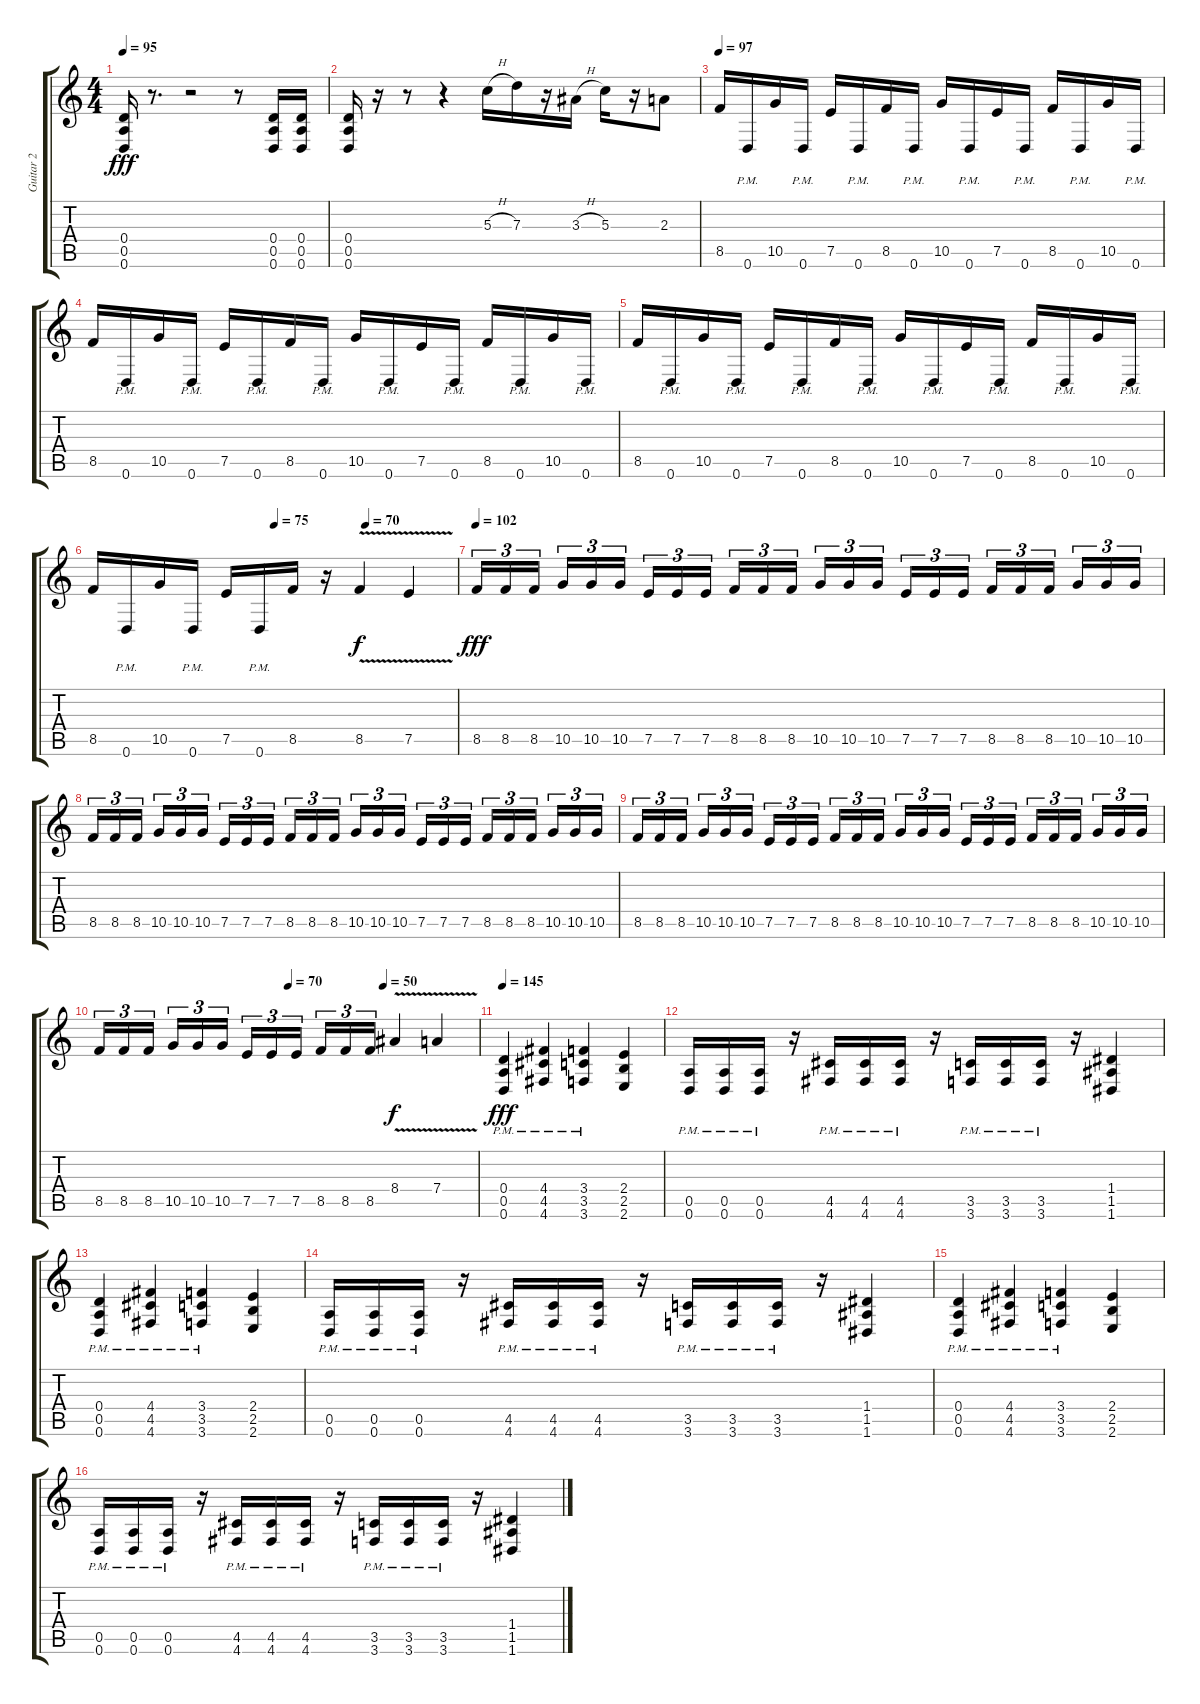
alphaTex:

\track ("Guitar 2" "Guitar 2") {instrument distortionguitar}
\staff {score tabs}
\tuning (E4 B3 G3 D3 A2 D2) {hide}
\ts (4 4)
\tempo 95
\clef g2
\ks c
(0.4 0.5 0.6).16{dy fff} r.8{d} r.2 r.8 (0.4 0.5 0.6).16 (0.4 0.5 0.6).16 |
(0.4 0.5 0.6).16 r.16 r.8 r.4 5.3{h}.16 7.3.16 r.16 3.3{h}.16 5.3.16 r.16 2.3.8 |
\tempo 97
8.5.16 0.6{pm}.16 10.5.16 0.6{pm}.16 7.5.16 0.6{pm}.16 8.5.16 0.6{pm}.16 10.5.16 0.6{pm}.16 7.5.16 0.6{pm}.16 8.5.16 0.6{pm}.16 10.5.16 0.6{pm}.16 |
8.5.16 0.6{pm}.16 10.5.16 0.6{pm}.16 7.5.16 0.6{pm}.16 8.5.16 0.6{pm}.16 10.5.16 0.6{pm}.16 7.5.16 0.6{pm}.16 8.5.16 0.6{pm}.16 10.5.16 0.6{pm}.16 |
8.5.16 0.6{pm}.16 10.5.16 0.6{pm}.16 7.5.16 0.6{pm}.16 8.5.16 0.6{pm}.16 10.5.16 0.6{pm}.16 7.5.16 0.6{pm}.16 8.5.16 0.6{pm}.16 10.5.16 0.6{pm}.16 |
\tempo (75 0.5)
\tempo (70 0.75)
8.5.16 0.6{pm}.16 10.5.16 0.6{pm}.16 7.5.16 0.6{pm}.16 8.5.16 r.16 8.5{v}.4{dy f} 7.5{v}.4 |
\tempo 102
8.5.16{tu (3 2) dy fff} 8.5.16{tu (3 2)} 8.5.16{tu (3 2) beam splitsecondary} 10.5.16{tu (3 2)} 10.5.16{tu (3 2)} 10.5.16{tu (3 2)} 7.5.16{tu (3 2)} 7.5.16{tu (3 2)} 7.5.16{tu (3 2) beam splitsecondary} 8.5.16{tu (3 2)} 8.5.16{tu (3 2)} 8.5.16{tu (3 2)} 10.5.16{tu (3 2)} 10.5.16{tu (3 2)} 10.5.16{tu (3 2) beam splitsecondary} 7.5.16{tu (3 2)} 7.5.16{tu (3 2)} 7.5.16{tu (3 2)} 8.5.16{tu (3 2)} 8.5.16{tu (3 2)} 8.5.16{tu (3 2) beam splitsecondary} 10.5.16{tu (3 2)} 10.5.16{tu (3 2)} 10.5.16{tu (3 2)} |
8.5.16{tu (3 2)} 8.5.16{tu (3 2)} 8.5.16{tu (3 2) beam splitsecondary} 10.5.16{tu (3 2)} 10.5.16{tu (3 2)} 10.5.16{tu (3 2)} 7.5.16{tu (3 2)} 7.5.16{tu (3 2)} 7.5.16{tu (3 2) beam splitsecondary} 8.5.16{tu (3 2)} 8.5.16{tu (3 2)} 8.5.16{tu (3 2)} 10.5.16{tu (3 2)} 10.5.16{tu (3 2)} 10.5.16{tu (3 2) beam splitsecondary} 7.5.16{tu (3 2)} 7.5.16{tu (3 2)} 7.5.16{tu (3 2)} 8.5.16{tu (3 2)} 8.5.16{tu (3 2)} 8.5.16{tu (3 2) beam splitsecondary} 10.5.16{tu (3 2)} 10.5.16{tu (3 2)} 10.5.16{tu (3 2)} |
8.5.16{tu (3 2)} 8.5.16{tu (3 2)} 8.5.16{tu (3 2) beam splitsecondary} 10.5.16{tu (3 2)} 10.5.16{tu (3 2)} 10.5.16{tu (3 2)} 7.5.16{tu (3 2)} 7.5.16{tu (3 2)} 7.5.16{tu (3 2) beam splitsecondary} 8.5.16{tu (3 2)} 8.5.16{tu (3 2)} 8.5.16{tu (3 2)} 10.5.16{tu (3 2)} 10.5.16{tu (3 2)} 10.5.16{tu (3 2) beam splitsecondary} 7.5.16{tu (3 2)} 7.5.16{tu (3 2)} 7.5.16{tu (3 2)} 8.5.16{tu (3 2)} 8.5.16{tu (3 2)} 8.5.16{tu (3 2) beam splitsecondary} 10.5.16{tu (3 2)} 10.5.16{tu (3 2)} 10.5.16{tu (3 2)} |
\tempo (70 0.5)
\tempo (50 0.75)
8.5.16{tu (3 2)} 8.5.16{tu (3 2)} 8.5.16{tu (3 2) beam splitsecondary} 10.5.16{tu (3 2)} 10.5.16{tu (3 2)} 10.5.16{tu (3 2)} 7.5.16{tu (3 2)} 7.5.16{tu (3 2)} 7.5.16{tu (3 2) beam splitsecondary} 8.5.16{tu (3 2)} 8.5.16{tu (3 2)} 8.5.16{tu (3 2)} 8.4{v}.4{dy f} 7.4{v}.4 |
\tempo 145
(0.4{pm} 0.5{pm} 0.6{pm}).4{dy fff} (4.4{pm} 4.5{pm} 4.6{pm}).4 (3.4{pm} 3.5{pm} 3.6{pm}).4 (2.4 2.5 2.6).4 |
(0.5{pm} 0.6{pm}).16 (0.5{pm} 0.6{pm}).16 (0.5{pm} 0.6{pm}).16 r.16 (4.5{pm} 4.6{pm}).16 (4.5{pm} 4.6{pm}).16 (4.5{pm} 4.6{pm}).16 r.16 (3.5{pm} 3.6{pm}).16 (3.5{pm} 3.6{pm}).16 (3.5{pm} 3.6{pm}).16 r.16 (1.4 1.5 1.6).4 |
(0.4{pm} 0.5{pm} 0.6{pm}).4 (4.4{pm} 4.5{pm} 4.6{pm}).4 (3.4{pm} 3.5{pm} 3.6{pm}).4 (2.4 2.5 2.6).4 |
(0.5{pm} 0.6{pm}).16 (0.5{pm} 0.6{pm}).16 (0.5{pm} 0.6{pm}).16 r.16 (4.5{pm} 4.6{pm}).16 (4.5{pm} 4.6{pm}).16 (4.5{pm} 4.6{pm}).16 r.16 (3.5{pm} 3.6{pm}).16 (3.5{pm} 3.6{pm}).16 (3.5{pm} 3.6{pm}).16 r.16 (1.4 1.5 1.6).4 |
(0.4{pm} 0.5{pm} 0.6{pm}).4 (4.4{pm} 4.5{pm} 4.6{pm}).4 (3.4{pm} 3.5{pm} 3.6{pm}).4 (2.4 2.5 2.6).4 |
(0.5{pm} 0.6{pm}).16 (0.5{pm} 0.6{pm}).16 (0.5{pm} 0.6{pm}).16 r.16 (4.5{pm} 4.6{pm}).16 (4.5{pm} 4.6{pm}).16 (4.5{pm} 4.6{pm}).16 r.16 (3.5{pm} 3.6{pm}).16 (3.5{pm} 3.6{pm}).16 (3.5{pm} 3.6{pm}).16 r.16 (1.4 1.5 1.6).4
